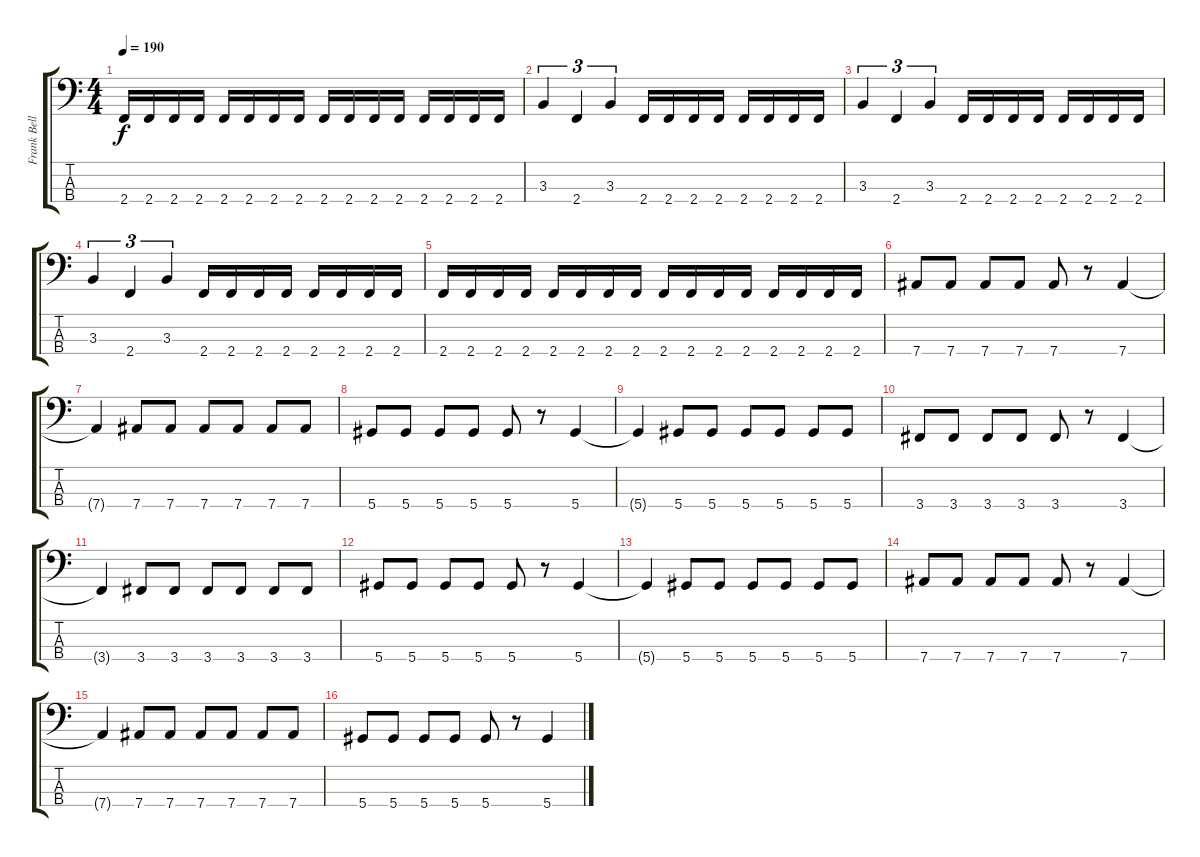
\track ("Frank Bello" "Frank Bell") {instrument electricbassfinger}
\staff {score tabs}
\tuning (Gb2 Db2 Ab1 Eb1) {hide}
\ts (4 4)
\tempo 190
\clef f4
\ks c
2.4.16{dy f} 2.4.16 2.4.16 2.4.16 2.4.16 2.4.16 2.4.16 2.4.16 2.4.16 2.4.16 2.4.16 2.4.16 2.4.16 2.4.16 2.4.16 2.4.16 |
3.3.4{tu (3 2)} 2.4.4{tu (3 2)} 3.3.4{tu (3 2)} 2.4.16 2.4.16 2.4.16 2.4.16 2.4.16 2.4.16 2.4.16 2.4.16 |
3.3.4{tu (3 2)} 2.4.4{tu (3 2)} 3.3.4{tu (3 2)} 2.4.16 2.4.16 2.4.16 2.4.16 2.4.16 2.4.16 2.4.16 2.4.16 |
3.3.4{tu (3 2)} 2.4.4{tu (3 2)} 3.3.4{tu (3 2)} 2.4.16 2.4.16 2.4.16 2.4.16 2.4.16 2.4.16 2.4.16 2.4.16 |
2.4.16 2.4.16 2.4.16 2.4.16 2.4.16 2.4.16 2.4.16 2.4.16 2.4.16 2.4.16 2.4.16 2.4.16 2.4.16 2.4.16 2.4.16 2.4.16 |
7.4.8 7.4.8 7.4.8 7.4.8 7.4.8 r.8 7.4.4 |
7.4{t}.4 7.4.8 7.4.8 7.4.8 7.4.8 7.4.8 7.4.8 |
5.4.8 5.4.8 5.4.8 5.4.8 5.4.8 r.8 5.4.4 |
5.4{t}.4 5.4.8 5.4.8 5.4.8 5.4.8 5.4.8 5.4.8 |
3.4.8 3.4.8 3.4.8 3.4.8 3.4.8 r.8 3.4.4 |
3.4{t}.4 3.4.8 3.4.8 3.4.8 3.4.8 3.4.8 3.4.8 |
5.4.8 5.4.8 5.4.8 5.4.8 5.4.8 r.8 5.4.4 |
5.4{t}.4 5.4.8 5.4.8 5.4.8 5.4.8 5.4.8 5.4.8 |
7.4.8 7.4.8 7.4.8 7.4.8 7.4.8 r.8 7.4.4 |
7.4{t}.4 7.4.8 7.4.8 7.4.8 7.4.8 7.4.8 7.4.8 |
5.4.8 5.4.8 5.4.8 5.4.8 5.4.8 r.8 5.4.4
